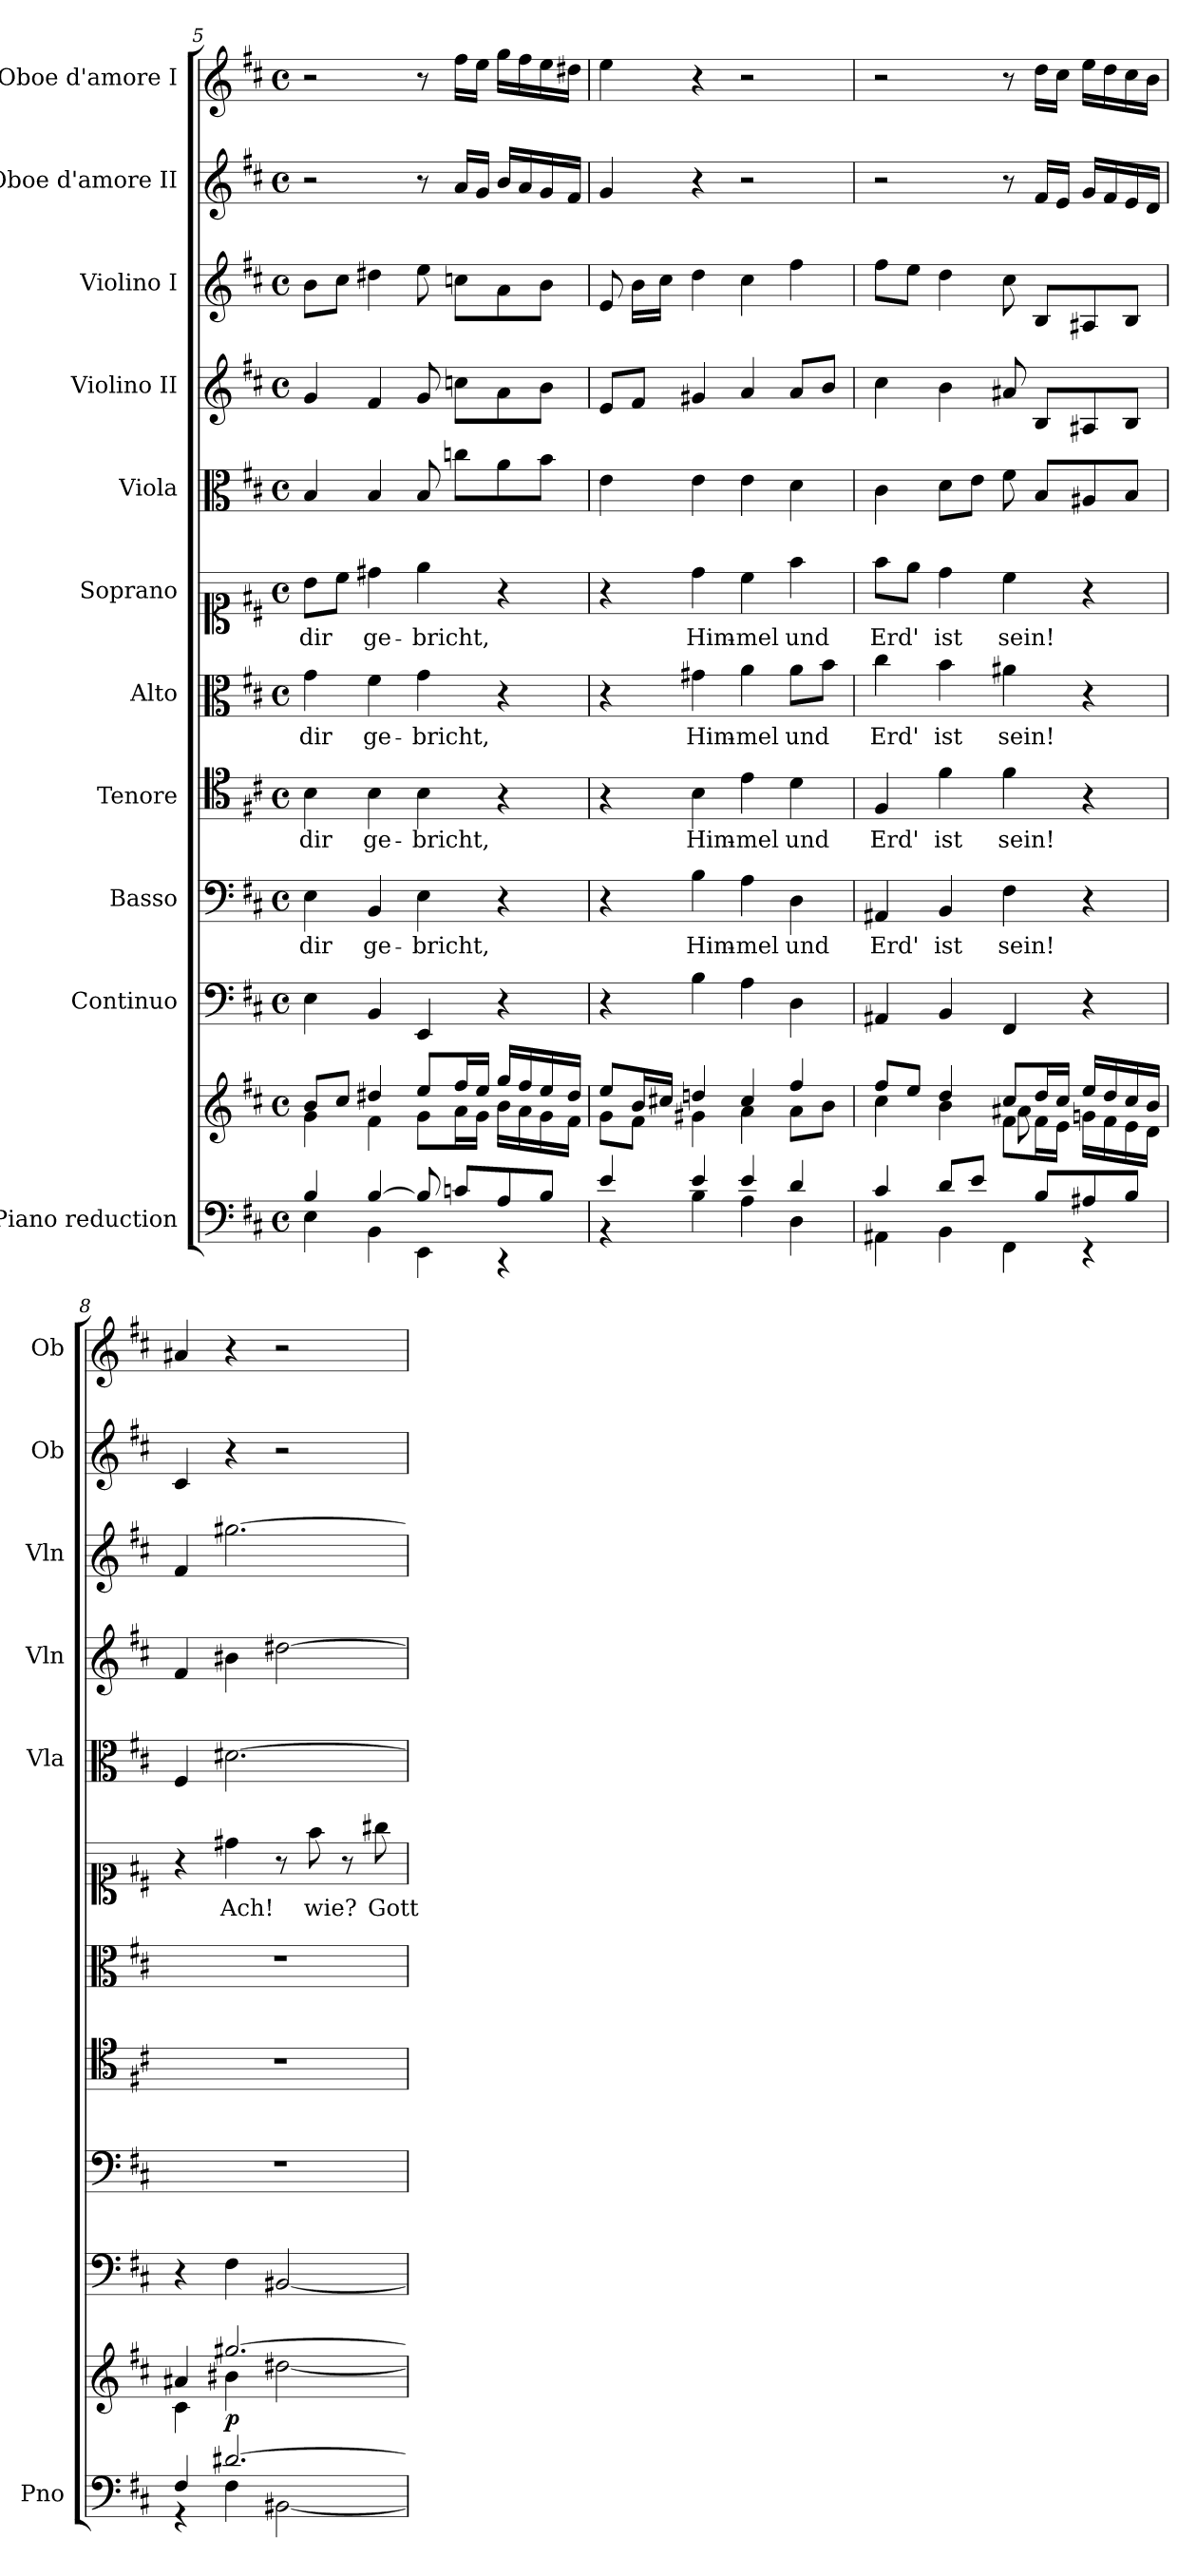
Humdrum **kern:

**kern	**kern	**dynam	**kern	**kern	**text	**kern	**text	**kern	**text	**kern	**text	**kern	**kern	**kern	**kern	**kern
*part11	*part11	*part11	*part10	*part9	*part9	*part8	*part8	*part7	*part7	*part6	*part6	*part5	*part4	*part3	*part2	*part1
*staff12	*staff11	*staff11/12	*staff10	*staff9	*staff9	*staff8	*staff8	*staff7	*staff7	*staff6	*staff6	*staff5	*staff4	*staff3	*staff2	*staff1
*I"Piano reduction	*	*	*I"Continuo	*I"Basso	*	*I"Tenore	*	*I"Alto	*	*I"Soprano	*	*I"Viola	*I"Violino II	*I"Violino I	*I"Oboe d'amore II	*I"Oboe d'amore I
*I'Pno	*	*	*	*	*	*	*	*	*	*	*	*I'Vla	*I'Vln	*I'Vln	*I'Ob	*I'Ob
!!LO:PB:g=z
*clefF4	*clefG2	*	*clefF4	*clefF4	*	*clefC4	*	*clefC3	*	*clefC1	*	*clefC3	*clefG2	*clefG2	*clefG2	*clefG2
*k[f#c#]	*k[f#c#]	*	*k[f#c#]	*k[f#c#]	*	*k[f#c#]	*	*k[f#c#]	*	*k[f#c#]	*	*k[f#c#]	*k[f#c#]	*k[f#c#]	*k[f#c#]	*k[f#c#]
*M4/4	*M4/4	*	*M4/4	*M4/4	*	*M4/4	*	*M4/4	*	*M4/4	*	*M4/4	*M4/4	*M4/4	*M4/4	*M4/4
*met(c)	*met(c)	*	*met(c)	*met(c)	*	*met(c)	*	*met(c)	*	*met(c)	*	*met(c)	*met(c)	*met(c)	*met(c)	*met(c)
=5	=5	=5	=5	=5	=5	=5	=5	=5	=5	=5	=5	=5	=5	=5	=5	=5
*^	*^	*	*	*	*	*	*	*	*	*	*	*	*	*	*	*
!	!	!	!	!	!	!	!LO:LY:b	!	!LO:LY:b	!	!LO:LY:b	!	!LO:LY:b	!	!	!	!	!
4B/	4E\	8b/L	4g\	.	4E\	4E\	dir	4B\	dir	4g\	dir	8b\L	dir	4B/	4g/	8b\L	2r	2r
.	.	8cc#/J	.	.	.	.	.	.	.	.	.	8cc#\J	.	.	.	8cc#\J	.	.
!	!	!	!	!	!	!	!LO:LY:b	!	!LO:LY:b	!	!LO:LY:b	!	!LO:LY:b	!	!	!	!	!
[4B/	4BB\	4dd#X/	4f#\	.	4BB/	4BB/	ge-	4B\	ge-	4f#\	ge-	4dd#X\	ge-	4B/	4f#/	4dd#X\	.	.
!	!	!	!	!	!	!	!LO:LY:b	!	!LO:LY:b	!	!LO:LY:b	!	!LO:LY:b	!	!	!	!	!
8B/]	4EE\	8ee/L	8g\L	.	4EE/	4E\	-bricht,	4B\	-bricht,	4g\	-bricht,	4ee\	-bricht,	8B/	8g/	8ee\	8r	8r
8cn/L	.	16ff#/L	16a\L	.	.	.	.	.	.	.	.	.	.	8ccn\L	8ccn\L	8ccn\L	16a/LL	16ff#\LL
.	.	16ee/JJ	16g\JJ	.	.	.	.	.	.	.	.	.	.	.	.	.	16g/JJ	16ee\JJ
8A/	4r	16gg/LL	16b\LL	.	4r	4r	.	4r	.	4r	.	4r	.	8a\	8a\	8a\	16b/LL	16gg\LL
.	.	16ff#/	16a\	.	.	.	.	.	.	.	.	.	.	.	.	.	16a/	16ff#\
8B/J	.	16ee/	16g\	.	.	.	.	.	.	.	.	.	.	8b\J	8b\J	8b\J	16g/	16ee\
.	.	16dd#/JJ	16f#\JJ	.	.	.	.	.	.	.	.	.	.	.	.	.	16f#/JJ	16dd#X\JJ
=6	=6	=6	=6	=6	=6	=6	=6	=6	=6	=6	=6	=6	=6	=6	=6	=6	=6	=6
4e/	4r	8ee/L	8g\L	.	4r	4r	.	4r	.	4r	.	4r	.	4e\	8e/L	8e/	4g/	4ee\
.	.	16b/L	8f#\J	.	.	.	.	.	.	.	.	.	.	.	8f#/J	16b\LL	.	.
.	.	16cc#X/JJ	.	.	.	.	.	.	.	.	.	.	.	.	.	16cc#\JJ	.	.
!	!	!	!	!	!	!	!LO:LY:b	!	!LO:LY:b	!	!LO:LY:b	!	!LO:LY:b	!	!	!	!	!
4e/	4B\	4ddn/	4g#X\	.	4B\	4B\	Him-	4B\	Him-	4g#X\	Him-	4dd\	Him-	4e\	4g#X/	4dd\	4r	4r
!	!	!	!	!	!	!	!LO:LY:b	!	!LO:LY:b	!	!LO:LY:b	!	!LO:LY:b	!	!	!	!	!
4e/	4A\	4cc#/	4a\	.	4A\	4A\	-mel	4e\	-mel	4a\	-mel	4cc#\	-mel	4e\	4a/	4cc#\	2r	2r
!	!	!	!	!	!	!	!LO:LY:b	!	!LO:LY:b	!	!LO:LY:b	!	!LO:LY:b	!	!	!	!	!
4d/	4D\	4ff#/	8a\L	.	4D\	4D\	und	4d\	und	8a\L	und	4ff#\	und	4d\	8a/L	4ff#\	.	.
.	.	.	8b\J	.	.	.	.	.	.	8b\J	.	.	.	.	8b/J	.	.	.
=7	=7	=7	=7	=7	=7	=7	=7	=7	=7	=7	=7	=7	=7	=7	=7	=7	=7	=7
*	*	*	*^	*	*	*	*	*	*	*	*	*	*	*	*	*	*	*
!	!	!	!	!	!	!	!	!LO:LY:b	!	!LO:LY:b	!	!LO:LY:b	!	!LO:LY:b	!	!	!	!	!
4c#/	4AA#X\	8ff#/L	4cc#\	2ryy	.	4AA#X/	4AA#X/	Erd'	4F#/	Erd'	4cc#\	Erd'	8ff#\L	Erd'	4c#\	4cc#\	8ff#\L	2r	2r
.	.	8ee/J	.	.	.	.	.	.	.	.	.	.	8ee\J	.	.	.	8ee\J	.	.
!	!	!	!	!	!	!	!	!LO:LY:b	!	!LO:LY:b	!	!LO:LY:b	!	!LO:LY:b	!	!	!	!	!
8d/L	4BB\	4dd/	4b\	.	.	4BB/	4BB/	ist	4f#\	ist	4b\	ist	4dd\	ist	8d\L	4b\	4dd\	.	.
8e/J	.	.	.	.	.	.	.	.	.	.	.	.	.	.	8e\J	.	.	.	.
!	!	!	!	!	!	!	!	!LO:LY:b	!	!LO:LY:b	!	!LO:LY:b	!	!LO:LY:b	!	!	!	!	!
8ryy	4FF#\	8cc#/L	8f#\L	8a#X\	.	4FF#/	4F#\	sein!	4f#\	sein!	4a#X\	sein!	4cc#\	sein!	8f#\	8a#X/	8cc#\	8r	8r
8B/L	.	16dd/L	16f#\L	4.ryy	.	.	.	.	.	.	.	.	.	.	8B/L	8B/L	8B/L	16f#/LL	16dd\LL
.	.	16cc#/JJ	16e\JJ	.	.	.	.	.	.	.	.	.	.	.	.	.	.	16e/JJ	16cc#\JJ
8A#X/	4r	16ee/LL	16gn\LL	.	.	4r	4r	.	4r	.	4r	.	4r	.	8A#X/	8A#X/	8A#X/	16g/LL	16ee\LL
.	.	16dd/	16f#\	.	.	.	.	.	.	.	.	.	.	.	.	.	.	16f#/	16dd\
8B/J	.	16cc#/	16e\	.	.	.	.	.	.	.	.	.	.	.	8B/J	8B/J	8B/J	16e/	16cc#\
.	.	16b/JJ	16d\JJ	.	.	.	.	.	.	.	.	.	.	.	.	.	.	16d/JJ	16b\JJ
*	*	*	*v	*v	*	*	*	*	*	*	*	*	*	*	*	*	*	*	*
=8	=8	=8	=8	=8	=8	=8	=8	=8	=8	=8	=8	=8	=8	=8	=8	=8	=8	=8
4F#/	4r	4a#X/	4c#\	.	4r	1r	.	1r	.	1r	.	4r	.	4F#/	4f#/	4f#/	4c#/	4a#X/
!	!	!	!	!LO:DY:b	!	!	!	!	!	!	!	!	!LO:LY:b	!	!	!	!	!
[2.d#X/	4F#\	[2.gg#X/	4b#X\	p	4F#\	.	.	.	.	.	.	4dd#X\	Ach!	[2.d#X\	4b#X\	[2.gg#X\	4r	4r
.	[2BB#X\	.	[2dd#X\	.	[2BB#X/	.	.	.	.	.	.	8r	.	.	[2dd#X\	.	2r	2r
!	!	!	!	!	!	!	!	!	!	!	!	!	!LO:LY:b	!	!	!	!	!
.	.	.	.	.	.	.	.	.	.	.	.	8ff#\	wie?	.	.	.	.	.
.	.	.	.	.	.	.	.	.	.	.	.	8r	.	.	.	.	.	.
!	!	!	!	!	!	!	!	!	!	!	!	!	!LO:LY:b	!	!	!	!	!
.	.	.	.	.	.	.	.	.	.	.	.	8gg#X\	Gott	.	.	.	.	.
*v	*v	*	*	*	*	*	*	*	*	*	*	*	*	*	*	*	*	*
*	*v	*v	*	*	*	*	*	*	*	*	*	*	*	*	*	*	*
=	=	=	=	=	=	=	=	=	=	=	=	=	=	=	=	=
*-	*-	*-	*-	*-	*-	*-	*-	*-	*-	*-	*-	*-	*-	*-	*-	*-
